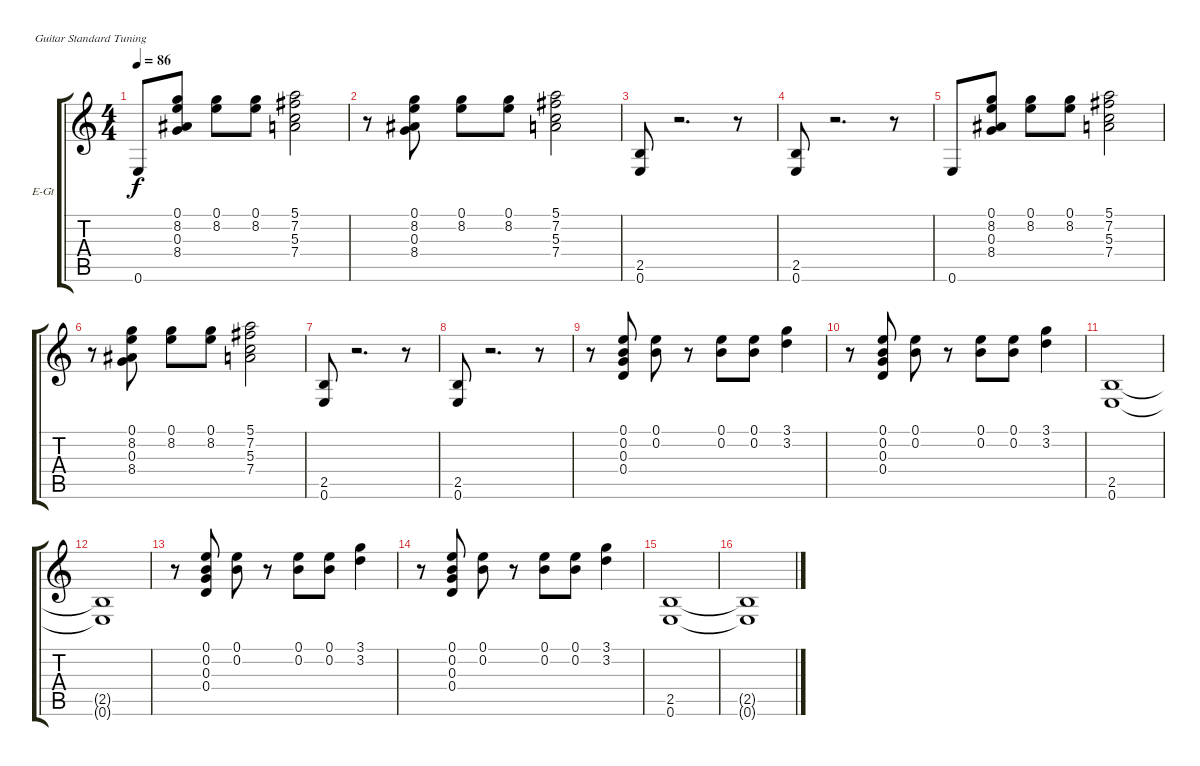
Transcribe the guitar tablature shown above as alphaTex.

\bracketExtendMode groupsimilarinstruments
\firstSystemTrackNameOrientation horizontal
\otherSystemsTrackNameOrientation horizontal
\track ("Гитара 2" "E-Gt") {instrument overdrivenguitar}
\staff {score tabs}
\tuning (E4 B3 G3 D3 A2 E2)
\ts (4 4)
\tempo 86
\clef g2
\ks c
0.6.8{dy f} (0.1 8.2 0.3 8.4).8 (0.1 8.2).8 (0.1 8.2).8 (5.1 7.2 5.3 7.4).2 |
r.8 (0.1 8.2 0.3 8.4).8 (0.1 8.2).8 (0.1 8.2).8 (5.1 7.2 5.3 7.4).2 |
(2.5 0.6).8 r.2{d} r.8 |
(2.5 0.6).8 r.2{d} r.8 |
0.6.8 (0.1 8.2 0.3 8.4).8 (0.1 8.2).8 (0.1 8.2).8 (5.1 7.2 5.3 7.4).2 |
r.8 (0.1 8.2 0.3 8.4).8 (0.1 8.2).8 (0.1 8.2).8 (5.1 7.2 5.3 7.4).2 |
(2.5 0.6).8 r.2{d} r.8 |
(2.5 0.6).8 r.2{d} r.8 |
r.8 (0.1 0.2 0.3 0.4).8 (0.1 0.2).8 r.8 (0.1 0.2).8 (0.1 0.2).8 (3.1 3.2).4 |
r.8 (0.1 0.2 0.3 0.4).8 (0.1 0.2).8 r.8 (0.1 0.2).8 (0.1 0.2).8 (3.1 3.2).4 |
(2.5 0.6).1 |
(2.5{t} 0.6{t}).1 |
r.8 (0.1 0.2 0.3 0.4).8 (0.1 0.2).8 r.8 (0.1 0.2).8 (0.1 0.2).8 (3.1 3.2).4 |
r.8 (0.1 0.2 0.3 0.4).8 (0.1 0.2).8 r.8 (0.1 0.2).8 (0.1 0.2).8 (3.1 3.2).4 |
(2.5 0.6).1 |
(2.5{t} 0.6{t}).1
